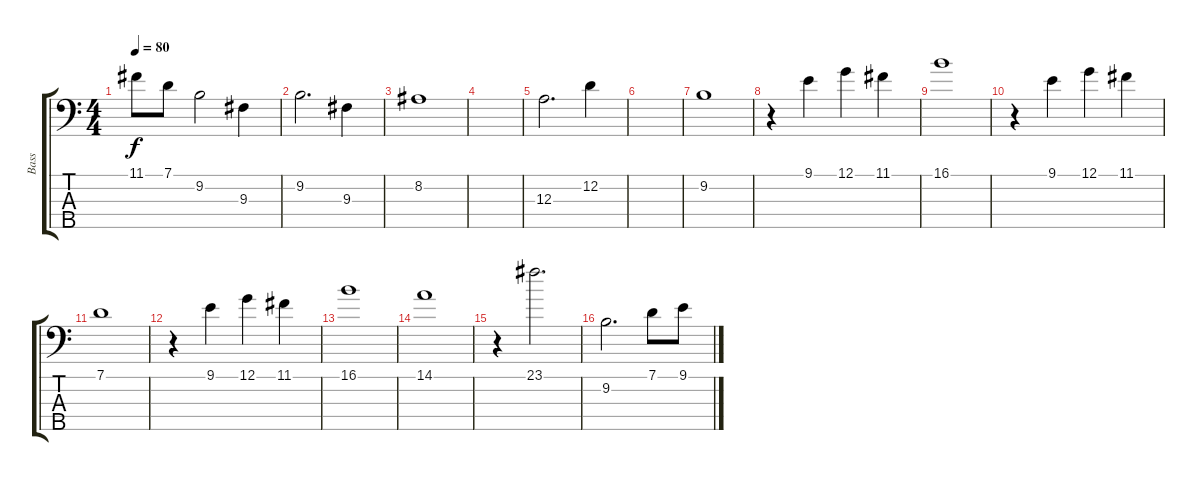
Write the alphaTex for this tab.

\track ("Bass " "Bass ") {instrument electricbassfinger}
\staff {score tabs}
\tuning (G2 D2 A1 E1 B0) {hide}
\ts (4 4)
\tempo 80
\clef f4
\ks c
11.1.8{dy f} 7.1.8 9.2.2 9.3.4 |
9.2.2{d} 9.3.4 |
8.2.1 |
|
12.3.2{d} 12.2.4 |
|
9.2.1 |
r.4 9.1.4 12.1.4 11.1.4 |
16.1.1 |
r.4 9.1.4 12.1.4 11.1.4 |
7.1.1 |
r.4 9.1.4 12.1.4 11.1.4 |
16.1.1 |
14.1.1 |
r.4 23.1.2{d} |
9.2.2{d} 7.1.8 9.1.8
